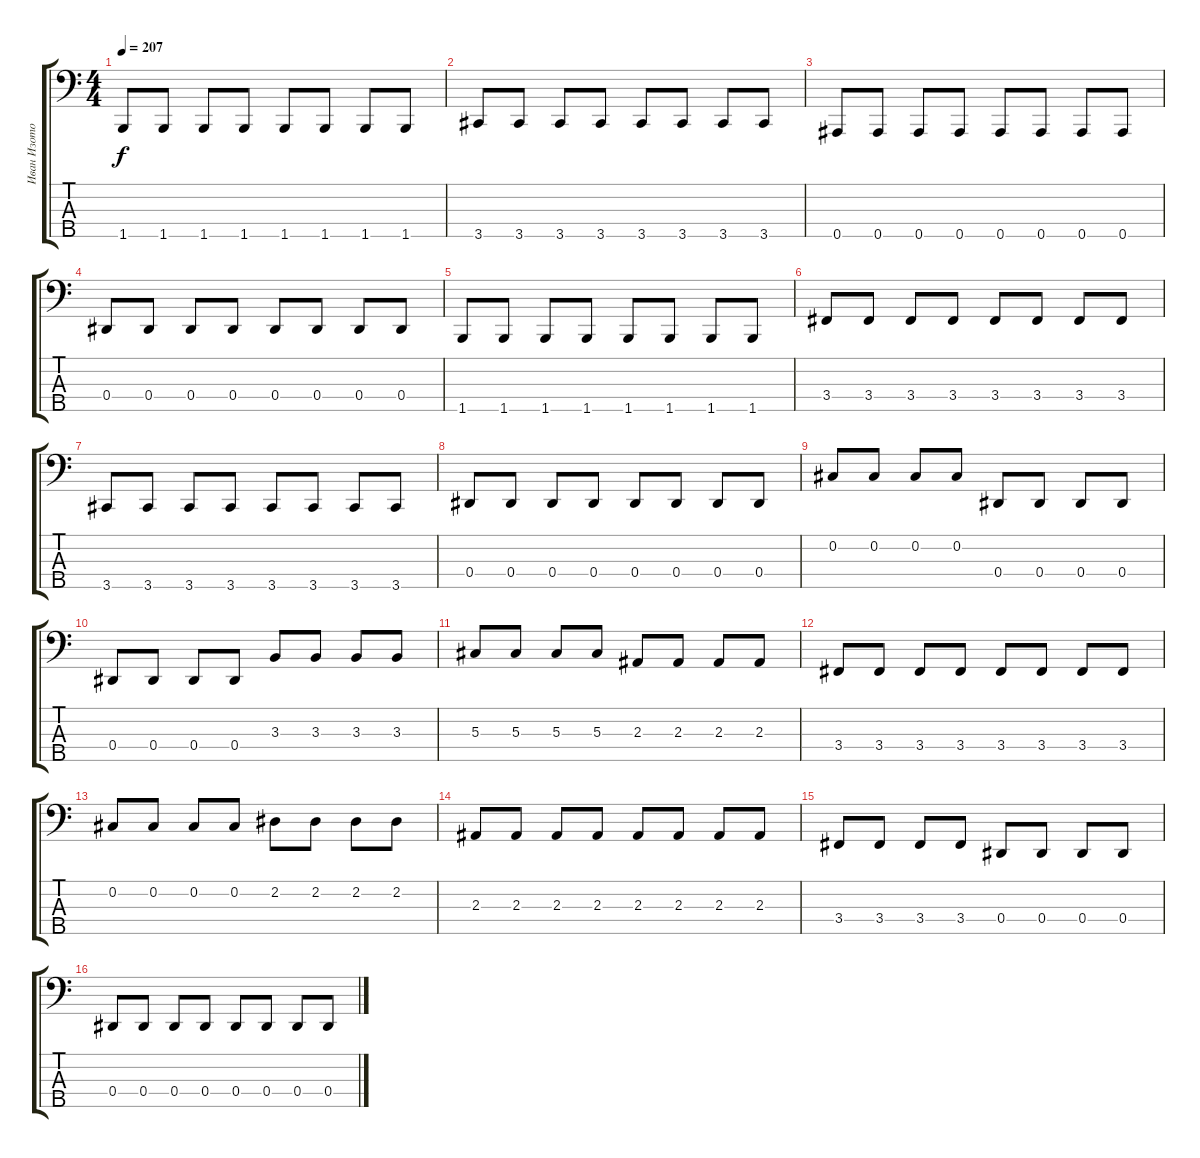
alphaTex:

\track ("Иван Изотов" "Иван Изото") {instrument electricbasspick}
\staff {score tabs}
\tuning (Gb2 Db2 Ab1 Eb1 Bb0) {hide}
\ts (4 4)
\tempo 207
\clef f4
\ks c
1.5.8{dy f} 1.5.8 1.5.8 1.5.8 1.5.8 1.5.8 1.5.8 1.5.8 |
3.5.8 3.5.8 3.5.8 3.5.8 3.5.8 3.5.8 3.5.8 3.5.8 |
0.5.8 0.5.8 0.5.8 0.5.8 0.5.8 0.5.8 0.5.8 0.5.8 |
0.4.8 0.4.8 0.4.8 0.4.8 0.4.8 0.4.8 0.4.8 0.4.8 |
1.5.8 1.5.8 1.5.8 1.5.8 1.5.8 1.5.8 1.5.8 1.5.8 |
3.4.8 3.4.8 3.4.8 3.4.8 3.4.8 3.4.8 3.4.8 3.4.8 |
3.5.8 3.5.8 3.5.8 3.5.8 3.5.8 3.5.8 3.5.8 3.5.8 |
0.4.8 0.4.8 0.4.8 0.4.8 0.4.8 0.4.8 0.4.8 0.4.8 |
0.2.8 0.2.8 0.2.8 0.2.8 0.4.8 0.4.8 0.4.8 0.4.8 |
0.4.8 0.4.8 0.4.8 0.4.8 3.3.8 3.3.8 3.3.8 3.3.8 |
5.3.8 5.3.8 5.3.8 5.3.8 2.3.8 2.3.8 2.3.8 2.3.8 |
3.4.8 3.4.8 3.4.8 3.4.8 3.4.8 3.4.8 3.4.8 3.4.8 |
0.2.8 0.2.8 0.2.8 0.2.8 2.2.8 2.2.8 2.2.8 2.2.8 |
2.3.8 2.3.8 2.3.8 2.3.8 2.3.8 2.3.8 2.3.8 2.3.8 |
3.4.8 3.4.8 3.4.8 3.4.8 0.4.8 0.4.8 0.4.8 0.4.8 |
0.4.8 0.4.8 0.4.8 0.4.8 0.4.8 0.4.8 0.4.8 0.4.8
